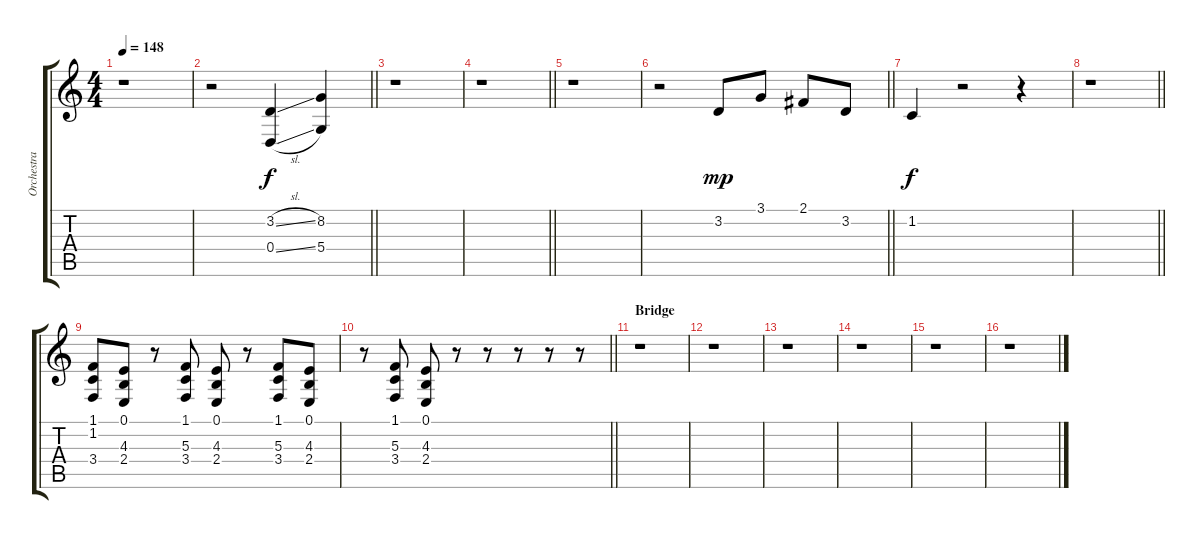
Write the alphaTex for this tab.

\track ("Orchestra III" "Orchestra ") {instrument frenchhorn}
\staff {score tabs}
\tuning (E4 B3 G3 D3 A2 E2) {hide}
\ts (4 4)
\tempo 148
\clef g2
\ks c
r.1{dy f} |
\barLineRight lightlight
r.2 (3.2{sl} 0.4{sl}).4 (8.2 5.4).4 |
r.1 |
\barLineRight lightlight
r.1 |
r.1 |
\barLineRight lightlight
r.2 3.2.8{dy mp} 3.1.8 2.1.8 3.2.8 |
1.2.4{dy f} r.2 r.4 |
\barLineRight lightlight
r.1 |
(1.1 1.2 3.4).8 (0.1 4.3 2.4).8 r.8 (1.1 5.3 3.4).8 (0.1 4.3 2.4).8 r.8 (1.1 5.3 3.4).8 (0.1 4.3 2.4).8 |
\barLineRight lightlight
r.8 (1.1 5.3 3.4).8 (0.1 4.3 2.4).8 r.8 r.8 r.8 r.8 r.8 |
\section ("" "Bridge")
r.1 |
r.1 |
r.1 |
r.1 |
r.1 |
r.1
